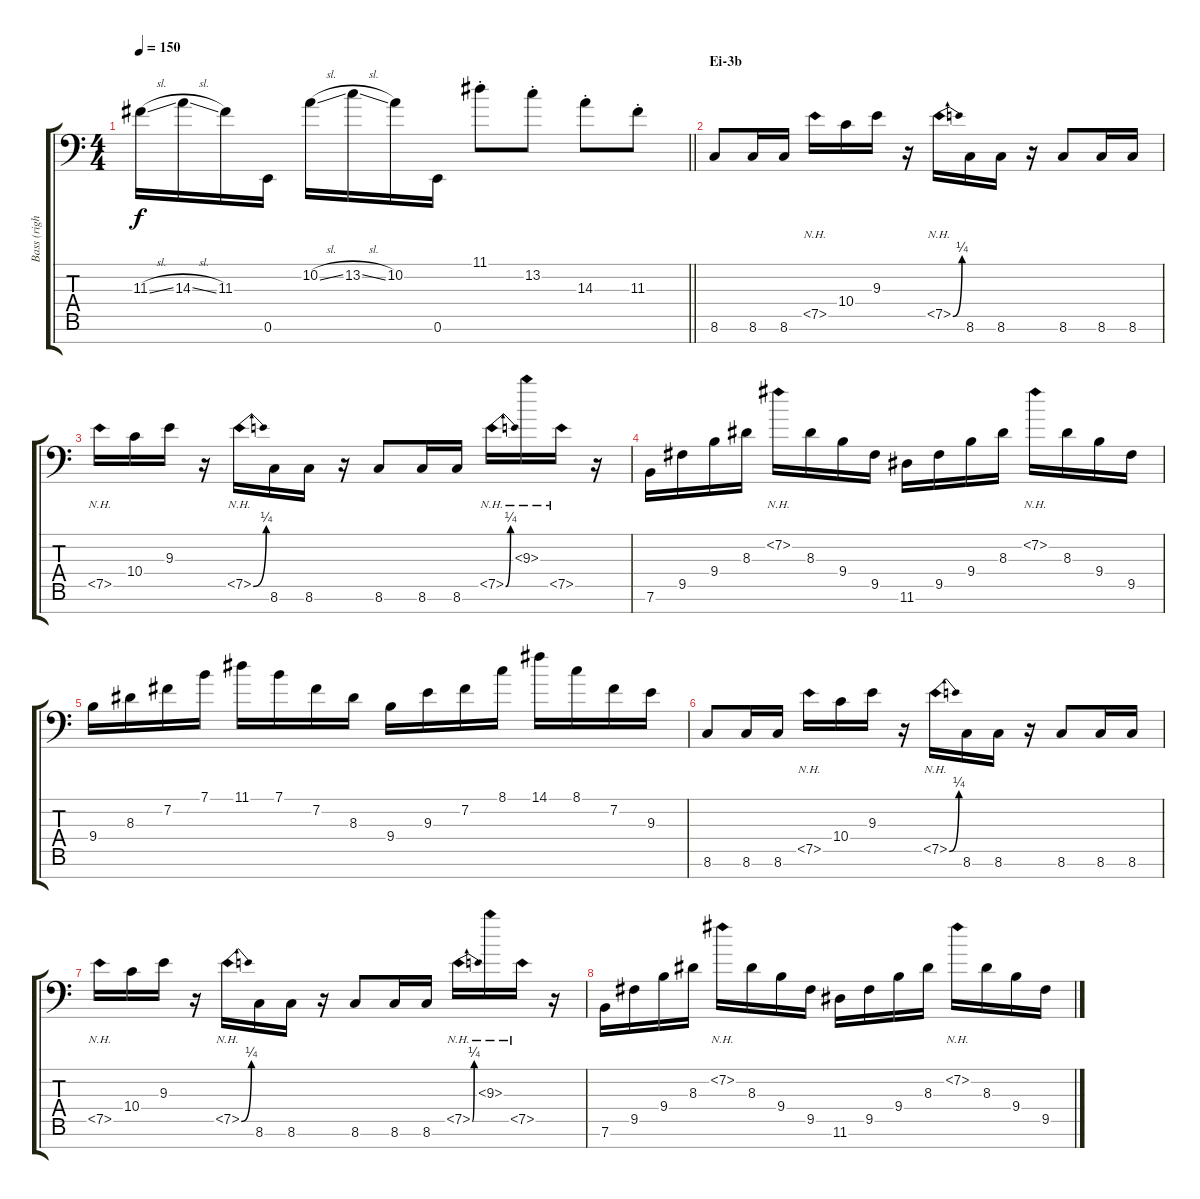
\track ("Bass (right)" "Bass (righ") {instrument synthbass1}
\staff {score tabs}
\tuning (E3 B2 G2 D2 A1 E1 B0) {hide}
\ts (4 4)
\tempo 150
\clef f4
\barLineRight lightlight
\ks c
11.3{sl}.16{dy f} 14.3{sl}.16 11.3.16 0.6.16 10.2{sl}.16 13.2{sl}.16 10.2.16 0.6.16 11.1{st}.8 13.2{st}.8 14.3{st}.8 11.3{st}.8 |
\section ("" "Ei-3b")
8.6.8 8.6.16 8.6.16 7.5{nh}.16 10.4.16 9.3.16 r.16 7.5{be (bend 0 0 60 1) nh}.16 8.6.16 8.6.16 r.16 8.6.8 8.6.16 8.6.16 |
7.5{nh}.16 10.4.16 9.3.16 r.16 7.5{be (bend 0 0 60 1) nh}.16 8.6.16 8.6.16 r.16 8.6.8 8.6.16 8.6.16 7.5{be (bend 0 0 60 1) nh}.16 9.3{nh}.16 7.5{nh}.16 r.16 |
7.6.16 9.5.16 9.4.16 8.3.16 7.2{nh}.16 8.3.16 9.4.16 9.5.16 11.6.16 9.5.16 9.4.16 8.3.16 7.2{nh}.16 8.3.16 9.4.16 9.5.16 |
9.4.16 8.3.16 7.2.16 7.1.16 11.1.16 7.1.16 7.2.16 8.3.16 9.4.16 9.3.16 7.2.16 8.1.16 14.1.16 8.1.16 7.2.16 9.3.16 |
8.6.8 8.6.16 8.6.16 7.5{nh}.16 10.4.16 9.3.16 r.16 7.5{be (bend 0 0 60 1) nh}.16 8.6.16 8.6.16 r.16 8.6.8 8.6.16 8.6.16 |
7.5{nh}.16 10.4.16 9.3.16 r.16 7.5{be (bend 0 0 60 1) nh}.16 8.6.16 8.6.16 r.16 8.6.8 8.6.16 8.6.16 7.5{be (bend 0 0 60 1) nh}.16 9.3{nh}.16 7.5{nh}.16 r.16 |
7.6.16 9.5.16 9.4.16 8.3.16 7.2{nh}.16 8.3.16 9.4.16 9.5.16 11.6.16 9.5.16 9.4.16 8.3.16 7.2{nh}.16 8.3.16 9.4.16 9.5.16
